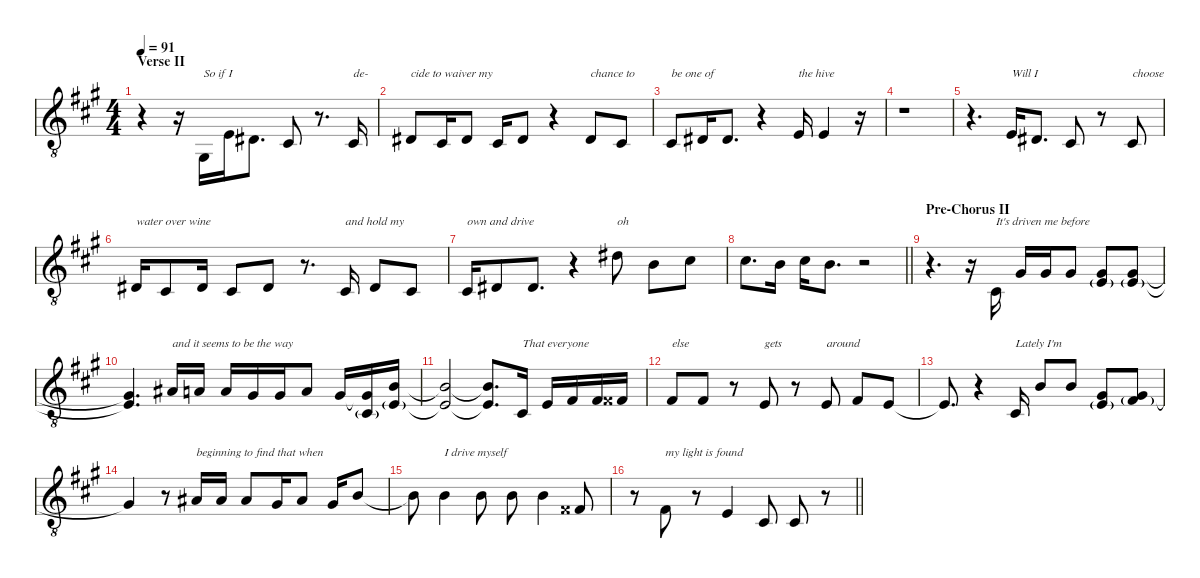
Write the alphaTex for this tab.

\defaultSystemsLayout 4
\hideDynamics
\bracketExtendMode nobrackets
\singleTrackTrackNamePolicy hidden
\multiTrackTrackNamePolicy hidden
\otherSystemsTrackNameOrientation horizontal
\track ("Brandon Boyd" "sax.") {defaultSystemsLayout 4 instrument altosax}
\staff {score}
\tuning (E4 B3 G3 D3 A2 E2)
\displaytranspose -3
\ts (4 4)
\section ("" "Verse II")
\tempo 91
\clef g2
\ottava 8vb
\ks a
r.4{dy f beam Down} r.16{beam Down} 2.5{acc #}.16{txt "So if I" beam Up} 5.4{acc forcenatural}.16{beam Up} 4.4{acc #}.8{d beam Up} 2.4{acc #}.8{beam Up} r.8{d beam Up} 2.4{acc #}.16{txt "de-" beam Up} |
4.4{acc #}.8{txt "cide to waiver my" beam Up} 2.4{acc #}.16{beam Up} 4.4{acc #}.8{beam Up} 2.4{acc #}.16{beam Up} 4.4{acc #}.8{beam Up} r.4{beam Up} 4.4{acc #}.8{txt "chance to" beam Up} 2.4{acc #}.8{beam Up} |
2.4{acc #}.8{txt "be one of" beam Up} 4.4{acc #}.16{beam Up} 4.4{acc #}.8{d beam Up} r.4{beam Up} 5.4{acc forcenatural}.16{txt "the hive" beam Up} 5.4{acc forcenatural}.4{beam Up} r.16{beam Up} |
r.1{beam Down} |
r.4{d beam Down} 5.4{acc forcenatural}.16{txt "Will I" beam Up} 4.4{acc #}.8{d beam Up} 2.4{acc #}.8{beam Up} r.8{beam Up} 2.4{acc #}.8{txt "choose" beam Up} |
4.4{acc #}.16{txt "water over wine" beam Up} 2.4{acc #}.8{beam Up} 4.4{acc #}.16{beam Up} 2.4{acc #}.8{beam Up} 4.4{acc #}.8{beam Up} r.8{d beam Up} 2.4{acc #}.16{txt "and hold my" beam Up} 4.4{acc #}.8{beam Up} 2.4{acc #}.8{beam Up} |
2.4{acc #}.16{txt "own and drive" beam Up} 4.4{acc #}.8{beam Up} 4.4{acc #}.8{d beam Up} r.4{beam Up} 2.1{acc #}.8{txt "oh" beam Down} 3.2{acc forcenatural}.8{beam Down} 5.2{acc #}.8{beam Down} |
\barLineRight lightlight
5.2{acc #}.8{d beam Down} 3.2{acc forcenatural}.16{beam Down} 5.2{acc #}.16{beam Down} 3.2{acc forcenatural}.8{d beam Down} r.2{beam Down} |
\section ("" "Pre-Chorus II")
r.4{d beam Down} r.16{beam Down} 2.4{acc #}.16{txt "It's driven me before" beam Up} 0.2{acc #}.16{beam Up} 0.2{acc #}.16{beam Up} 0.2{acc #}.8{beam Up} (0.2{acc #} 0.3{g acc forcenatural}).8{beam Up} (0.2{acc #} 0.3{g acc forcenatural}).8{beam Up} |
(0.2{t acc #} 0.3{t acc forcenatural}).4{d beam Up} 2.2{acc #}.16{txt "and it seems to be the way" beam Up} 1.2{acc forcenatural}.16{beam Up} 1.2{acc forcenatural}.16{beam Up} 4.3{acc #}.16{beam Up} 4.3{acc #}.16{beam Up} 1.2{acc forcenatural}.8{beam Up} 0.2{acc #}.16{beam Up} (0.2{t acc #} 2.4{g acc #}).16{beam Up} (3.2{acc forcenatural} 0.3{g acc forcenatural}).16{beam Up} |
(3.2{t acc forcenatural} 0.3{t acc forcenatural}).2{beam Up} (3.2{t acc forcenatural} 0.3{t acc forcenatural}).8{d beam Up} 2.4{acc #}.16{txt "That everyone" beam Up} 0.3{acc forcenatural}.16{beam Up} 2.3{acc #}.16{beam Up} 2.3{acc #}.16{beam Up} 3.3{acc x}.16{beam Up} |
2.3{acc #}.8{txt "else" beam Up} 2.3{acc #}.8{beam Up} r.8{beam Up} 0.3{acc forcenatural}.8{txt "gets" beam Up} r.8{beam Up} 0.3{acc forcenatural}.8{txt "around" beam Up} 2.3{acc #}.8{beam Up} 0.3{acc forcenatural}.8{beam Up} |
0.3{t acc forcenatural}.8{d beam Up} r.4{beam Up} 2.4{acc #}.16{txt "Lately I'm" beam Up} 3.2{acc forcenatural}.8{beam Up} 3.2{acc forcenatural}.8{beam Up} (0.2{acc #} 0.3{g acc forcenatural}).8{beam Up} (0.2{acc #} 2.3{g acc #}).8{beam Up} |
0.2{t acc #}.4{beam Up} r.8{beam Up} 2.2{acc #}.16{txt "beginning to find that when" beam Up} 2.2{acc #}.16{beam Up} 2.2{acc #}.8{beam Up} 0.2{acc #}.16{beam Up} 2.2{acc #}.8{beam Up} 0.2{acc #}.16{beam Up} 3.2{acc forcenatural}.8{beam Up} |
3.2{t acc forcenatural}.8{beam Down} 3.2{acc forcenatural}.4{txt "I drive myself" beam Down} 3.2{acc forcenatural}.8{beam Down} 3.2{acc forcenatural}.8{beam Down} 3.2{acc forcenatural}.4{beam Down} 3.3{acc x}.8{beam Up} |
\barLineRight lightlight
r.8{beam Down} 2.3{acc #}.8{txt "my light is found" beam Up} r.8{beam Up} 0.3{acc forcenatural}.4{beam Up} 2.4{acc #}.8{beam Up} 2.4{acc #}.8{beam Up} r.8{beam Up}
